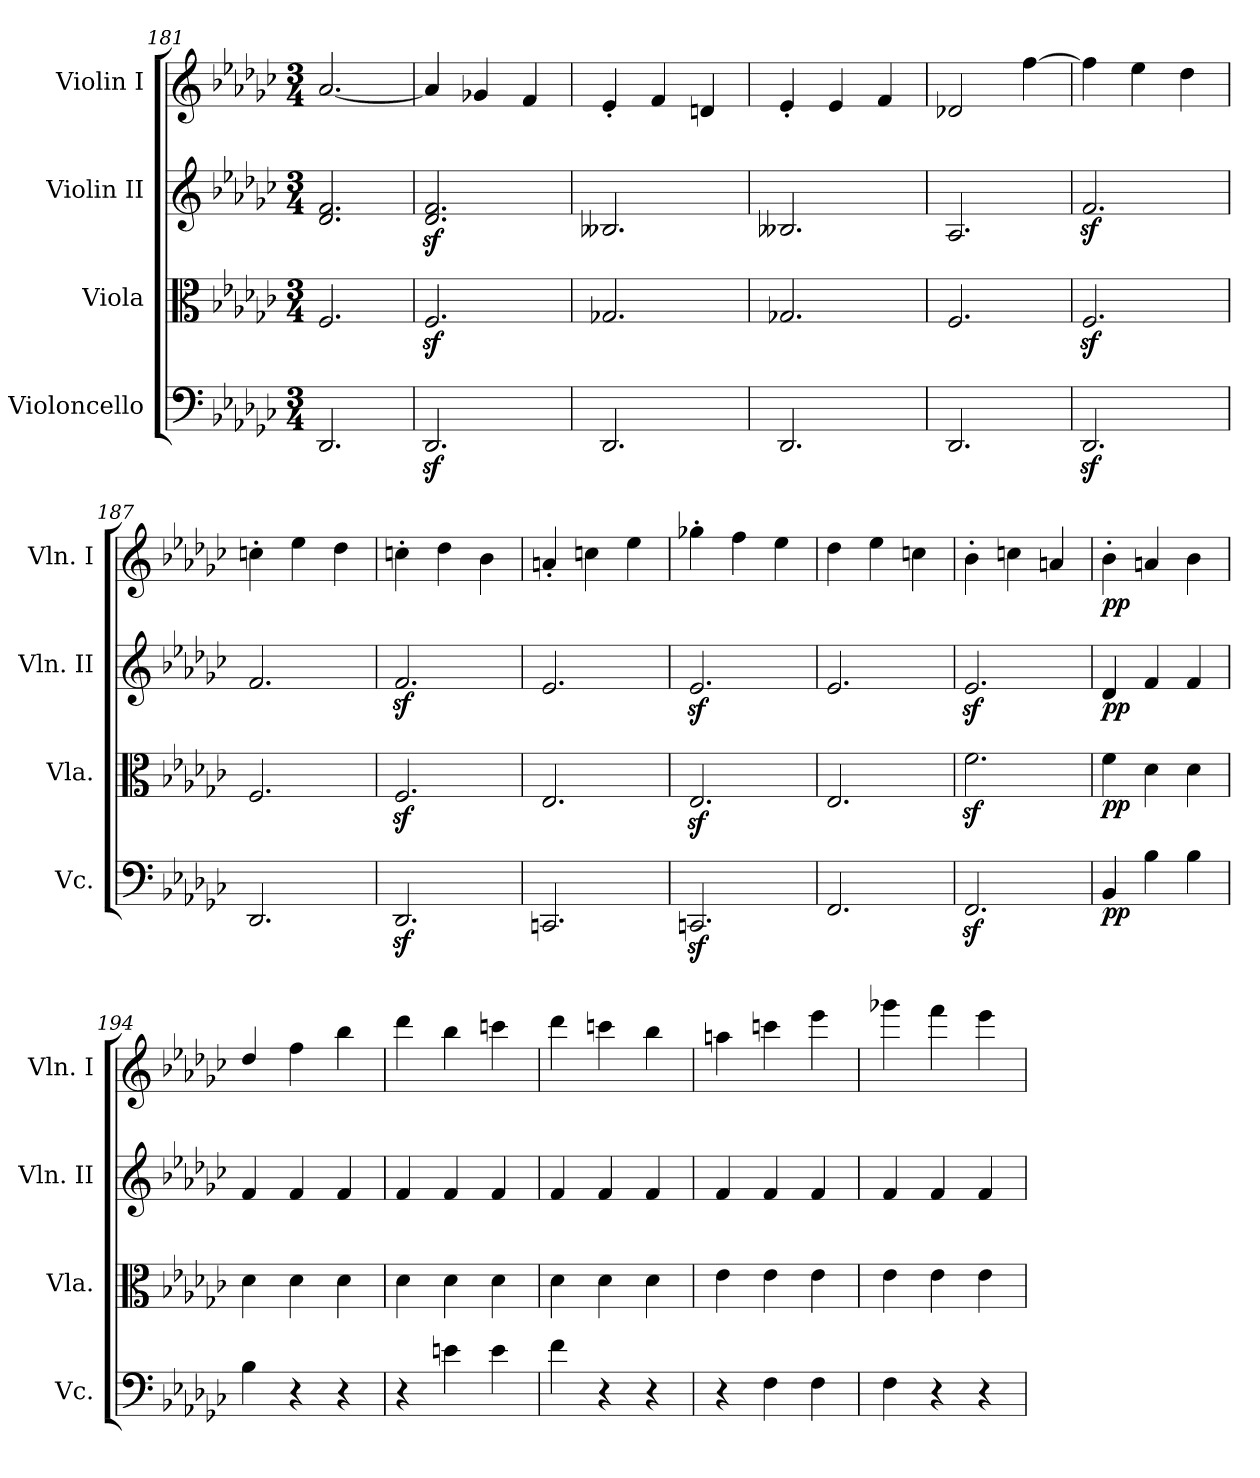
**kern	**dynam	**kern	**dynam	**kern	**dynam	**kern	**dynam
*part4	*part4	*part3	*part3	*part2	*part2	*part1	*part1
*staff4	*staff4	*staff3	*staff3	*staff2	*staff2	*staff1	*staff1
*I"Violoncello	*	*I"Viola	*	*I"Violin II	*	*I"Violin I	*
*I'Vc.	*	*I'Vla.	*	*I'Vln. II	*	*I'Vln. I	*
*clefF4	*	*clefC3	*	*clefG2	*	*clefG2	*
*k[b-e-a-d-g-c-]	*	*k[b-e-a-d-g-c-]	*	*k[b-e-a-d-g-c-]	*	*k[b-e-a-d-g-c-]	*
*e-:	*	*e-:	*	*e-:	*	*e-:	*
*M3/4	*	*M3/4	*	*M3/4	*	*M3/4	*
=181	=181	=181	=181	=181	=181	=181	=181
2.DD-/	.	2.F/	.	2.d-/ 2.f/	.	[2.a-/	.
!!LO:PB:g=z
=182	=182	=182	=182	=182	=182	=182	=182
2.DD-z</	.	2.Fz</	.	2.d-/z< 2.f/z<	.	4a-/]	.
.	.	.	.	.	.	4g-X/	.
.	.	.	.	.	.	4f/	.
=183	=183	=183	=183	=183	=183	=183	=183
2.DD-/	.	2.G-X/	.	2.B--X/	.	4e-'/	.
.	.	.	.	.	.	4f/	.
.	.	.	.	.	.	4dn/	.
=184	=184	=184	=184	=184	=184	=184	=184
2.DD-/	.	2.G-X/	.	2.B--X/	.	4e-'/	.
.	.	.	.	.	.	4e-/	.
.	.	.	.	.	.	4f/	.
=185	=185	=185	=185	=185	=185	=185	=185
2.DD-/	.	2.F/	.	2.A-/	.	2d-X/	.
.	.	.	.	.	.	[4ff\	.
=186	=186	=186	=186	=186	=186	=186	=186
2.DD-z</	.	2.Fz</	.	2.fz</	.	4ff\]	.
.	.	.	.	.	.	4ee-\	.
.	.	.	.	.	.	4dd-\	.
=187	=187	=187	=187	=187	=187	=187	=187
2.DD-/	.	2.F/	.	2.f/	.	4ccn'\	.
.	.	.	.	.	.	4ee-\	.
.	.	.	.	.	.	4dd-\	.
=188	=188	=188	=188	=188	=188	=188	=188
2.DD-z</	.	2.Fz</	.	2.fz</	.	4ccn'\	.
.	.	.	.	.	.	4dd-\	.
.	.	.	.	.	.	4b-\	.
!!LO:PB:g=z
=189	=189	=189	=189	=189	=189	=189	=189
2.CCn/	.	2.E-/	.	2.e-/	.	4an'/	.
.	.	.	.	.	.	4ccn\	.
.	.	.	.	.	.	4ee-\	.
=190	=190	=190	=190	=190	=190	=190	=190
2.CCnz</	.	2.E-z</	.	2.e-z</	.	4gg-X'\	.
.	.	.	.	.	.	4ff\	.
.	.	.	.	.	.	4ee-\	.
=191	=191	=191	=191	=191	=191	=191	=191
2.FF/	.	2.E-/	.	2.e-/	.	4dd-\	.
.	.	.	.	.	.	4ee-\	.
.	.	.	.	.	.	4ccn\	.
=192	=192	=192	=192	=192	=192	=192	=192
2.FFz</	.	2.fz<\	.	2.e-z</	.	4b-'\	.
.	.	.	.	.	.	4ccn\	.
.	.	.	.	.	.	4an/	.
=193	=193	=193	=193	=193	=193	=193	=193
!	!LO:DY:b	!	!LO:DY:b	!	!LO:DY:b	!	!LO:DY:b
4BB-/	pp	4f\	pp	4d-/	pp	4b-'\	pp
4B-\	.	4d-\	.	4f/	.	4an/	.
4B-\	.	4d-\	.	4f/	.	4b-\	.
=194	=194	=194	=194	=194	=194	=194	=194
4B-\	.	4d-\	.	4f/	.	4dd-/	.
4r	.	4d-\	.	4f/	.	4ff\	.
4r	.	4d-\	.	4f/	.	4bb-\	.
=195	=195	=195	=195	=195	=195	=195	=195
4r	.	4d-\	.	4f/	.	4ddd-\	.
4en\	.	4d-\	.	4f/	.	4bb-\	.
4e\	.	4d-\	.	4f/	.	4cccn\	.
!!LO:LB:g=z
=196	=196	=196	=196	=196	=196	=196	=196
4f\	.	4d-\	.	4f/	.	4ddd-\	.
4r	.	4d-\	.	4f/	.	4cccn\	.
4r	.	4d-\	.	4f/	.	4bb-\	.
=197	=197	=197	=197	=197	=197	=197	=197
4r	.	4e-\	.	4f/	.	4aan\	.
4F\	.	4e-\	.	4f/	.	4cccn\	.
4F\	.	4e-\	.	4f/	.	4eee-\	.
=198	=198	=198	=198	=198	=198	=198	=198
4F\	.	4e-\	.	4f/	.	4ggg-X\	.
4r	.	4e-\	.	4f/	.	4fff\	.
4r	.	4e-\	.	4f/	.	4eee-\	.
=	=	=	=	=	=	=	=
*-	*-	*-	*-	*-	*-	*-	*-
